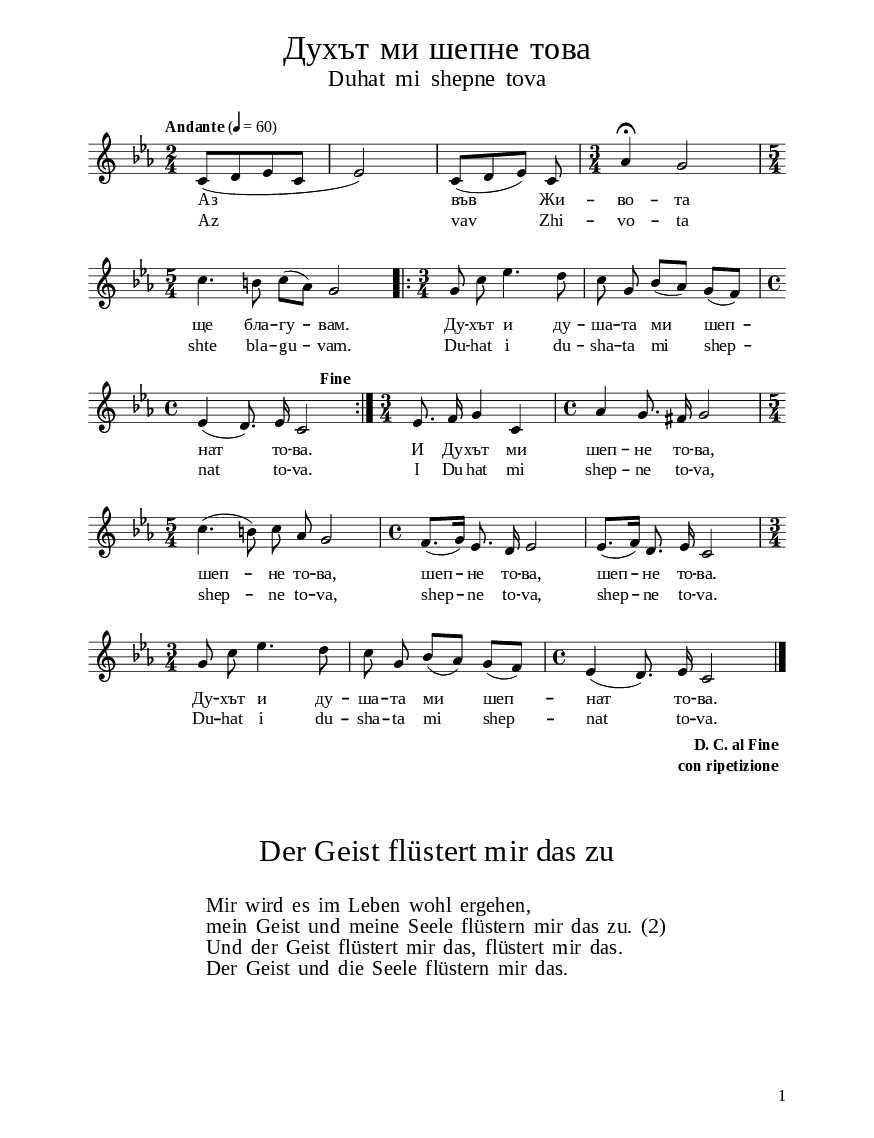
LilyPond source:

\version "2.20.0"

\paper {
  #(set-paper-size "a5")
}

\bookpart {
  \paper {
    print-all-headers = ##t
    print-page-number = ##t
    print-first-page-number = ##t

    % put page numbers on the bottom
    oddHeaderMarkup = \markup ""
    evenHeaderMarkup = \markup ""
    oddFooterMarkup = \markup
    \fill-line {
      ""
      \on-the-fly #print-page-number-check-first \fromproperty #'page:page-number-string
    }
    evenFooterMarkup = \markup
    \fill-line {
      \on-the-fly #print-page-number-check-first \fromproperty #'page:page-number-string
      ""
    }

    left-margin = 1.5\cm
    right-margin = 1.5\cm
    top-margin = 1.6\cm
    bottom-margin = 1.2\cm
    ragged-bottom = ##t % do not spread the staves to fill the whole vertical space

    % change lyrics and titles font (affects notes also)
    fonts =
    #(make-pango-font-tree
      "Times New Roman"
      "DejaVu Sans"
      "DejaVu Sans Mono"
      (/ (* staff-height pt) 3.6))

    % change distance between staves
    system-system-spacing =
    #'((basic-distance . 12)
       (minimum-distance . 6)
       (padding . 1)
       (stretchability . 12))
  }

  \header {
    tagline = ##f
  }

  \score{
    \layout {
      indent = 0.0\cm % remove first line indentation
      %ragged-last = ##t % do not spread last line to fill the whole space
      \context {
        \Score
        \omit BarNumber %remove bar numbers
      } % context

      \context {
        % change staff size
        \Staff
        fontSize = #+0 % affects notes size only
        \override StaffSymbol #'staff-space = #(magstep -3)
        \override StaffSymbol #'thickness = #0.5
        \override BarLine #'hair-thickness = #1
        %\override StaffSymbol #'ledger-line-thickness = #'(0 . 0)
      }

      \context {
        % adjust space between staff and lyrics and between the two lyric lines
        \Lyrics
        \override VerticalAxisGroup.nonstaff-relatedstaff-spacing = #'((basic-distance . 4.5))
        \override VerticalAxisGroup.nonstaff-nonstaff-spacing = #'((minimum-distance . 2))
      }
    } % layout

    \new Voice \absolute{
      \clef treble
      \key es \major
      \time 2/4
      \tempo \markup {
        % make tempo note smaller
        \concat {
          "Andante" \normal-text { " (" }
          \teeny \general-align #Y #DOWN \note #"4" #0.8
          \normal-text { " = 60)" }
        }
      }
      \autoBeamOff

      c'8 ( [ d'8 es'8 c'8 ] | es'2 ) | c'8 ( [ d'8 es'8] ) c'8 | \time 3/4  | as'4 ^\fermata g'2 | \time 5/4 \break 
    
      c''4. b'8 c''8 ( [ as'8 ) ] g'2 | \repeat volta 2 { \time 3/4 g'8 c''8 es''4. d''8 | c''8 g'8 bes'8 ( [ as'8 ) ] g'8 ( [ f'8 ) ] | \time 4/4 \break
    
      es'4 ( d'8. ) es'16 \tempo "      Fine" c'2 } \time 3/4 | es'8. f'16 g'4 c'4 | \time 4/4 | as'4 g'8. fis'16 g'2 | \time 5/4 \break
    
      c''4. ( b'8 ) c''8 as'8 g'2 | \time 4/4 | f'8. ( [ g'16 ) ] es'8. d'16 es'2 | es'8. ( [ f'16 ) ] d'8. es'16 c'2 | \time 3/4 \break
    
      g'8 c''8 es''4. d''8 | c''8 g'8 bes'8 ( [ as'8 ) ] g'8 ( [ f'8 ) ] | \time 4/4 | es'4 ( d'8. ) es'16 c'2  \bar "|."
    
    }

    \addlyrics {
      Аз     във   Жи --
      во -- та ще бла -- гу -- вам. Ду
      -- хът и ду -- ша -- та ми  шеп
      -- нат  то -- ва. И Ду -- хът
      ми шеп -- не то -- ва, шеп -- не
      то -- ва, шеп -- не то -- ва,
      шеп -- не то -- ва. Ду -- хът и
      ду -- ша -- та ми  шеп -- нат
      то -- ва.}
      \addlyrics {
        Az     vav   Zhi --
        vo -- ta shte bla -- gu -- vam. Du
        -- hat i du -- sha -- ta mi  shep
        -- nat  to -- va. I Du -- hat
        mi shep -- ne to -- va, shep -- ne
        to -- va, shep -- ne to -- va,
        shep -- ne to -- va. Du -- hat i
        du -- sha -- ta mi  shep -- nat
        to -- va.}

        \header {
          title = \markup \column \normal-text \fontsize #2.5 {
            \center-align
            \line { Духът ми шепне това }
            \vspace #-0.6
            \center-align
            \line \fontsize #-3 { Duhat mi shepne tova }
            \vspace #-0.8
            \center-align
            \line \fontsize #-3 { " " }
          }
        }

        \midi{}

      } % score

      \markup \halign #-12.4 \raise #3 \override #'(baseline-skip . 2) {
        \column  {
          \line \right-align {
            \bold  { "D. C. al Fine" }
          }
          \line \right-align {
            \bold  { "con ripetizione" }
          }
          \line { " " }
          \line { " " }
          \line { " " }
        }
      }


      % include foreign translation(s) of the song
      \version "2.22.0"

\markup \fill-line { \fontsize #6 "Der Geist flüstert mir das zu" }
\markup \null
\markup \null
\markup \fontsize #+2.5 {
  \hspace #10
  \override #'(baseline-skip . 2)

  \column {
    \line { " " }

\line { " " Mir wird es im Leben wohl ergehen, }

\line { " " mein Geist und meine Seele flüstern mir das zu. (2)}

\line { " " Und der Geist flüstert mir das, flüstert mir das.}

\line { " " Der Geist und die Seele flüstern mir das.}

  }
}


    } % bookpart
